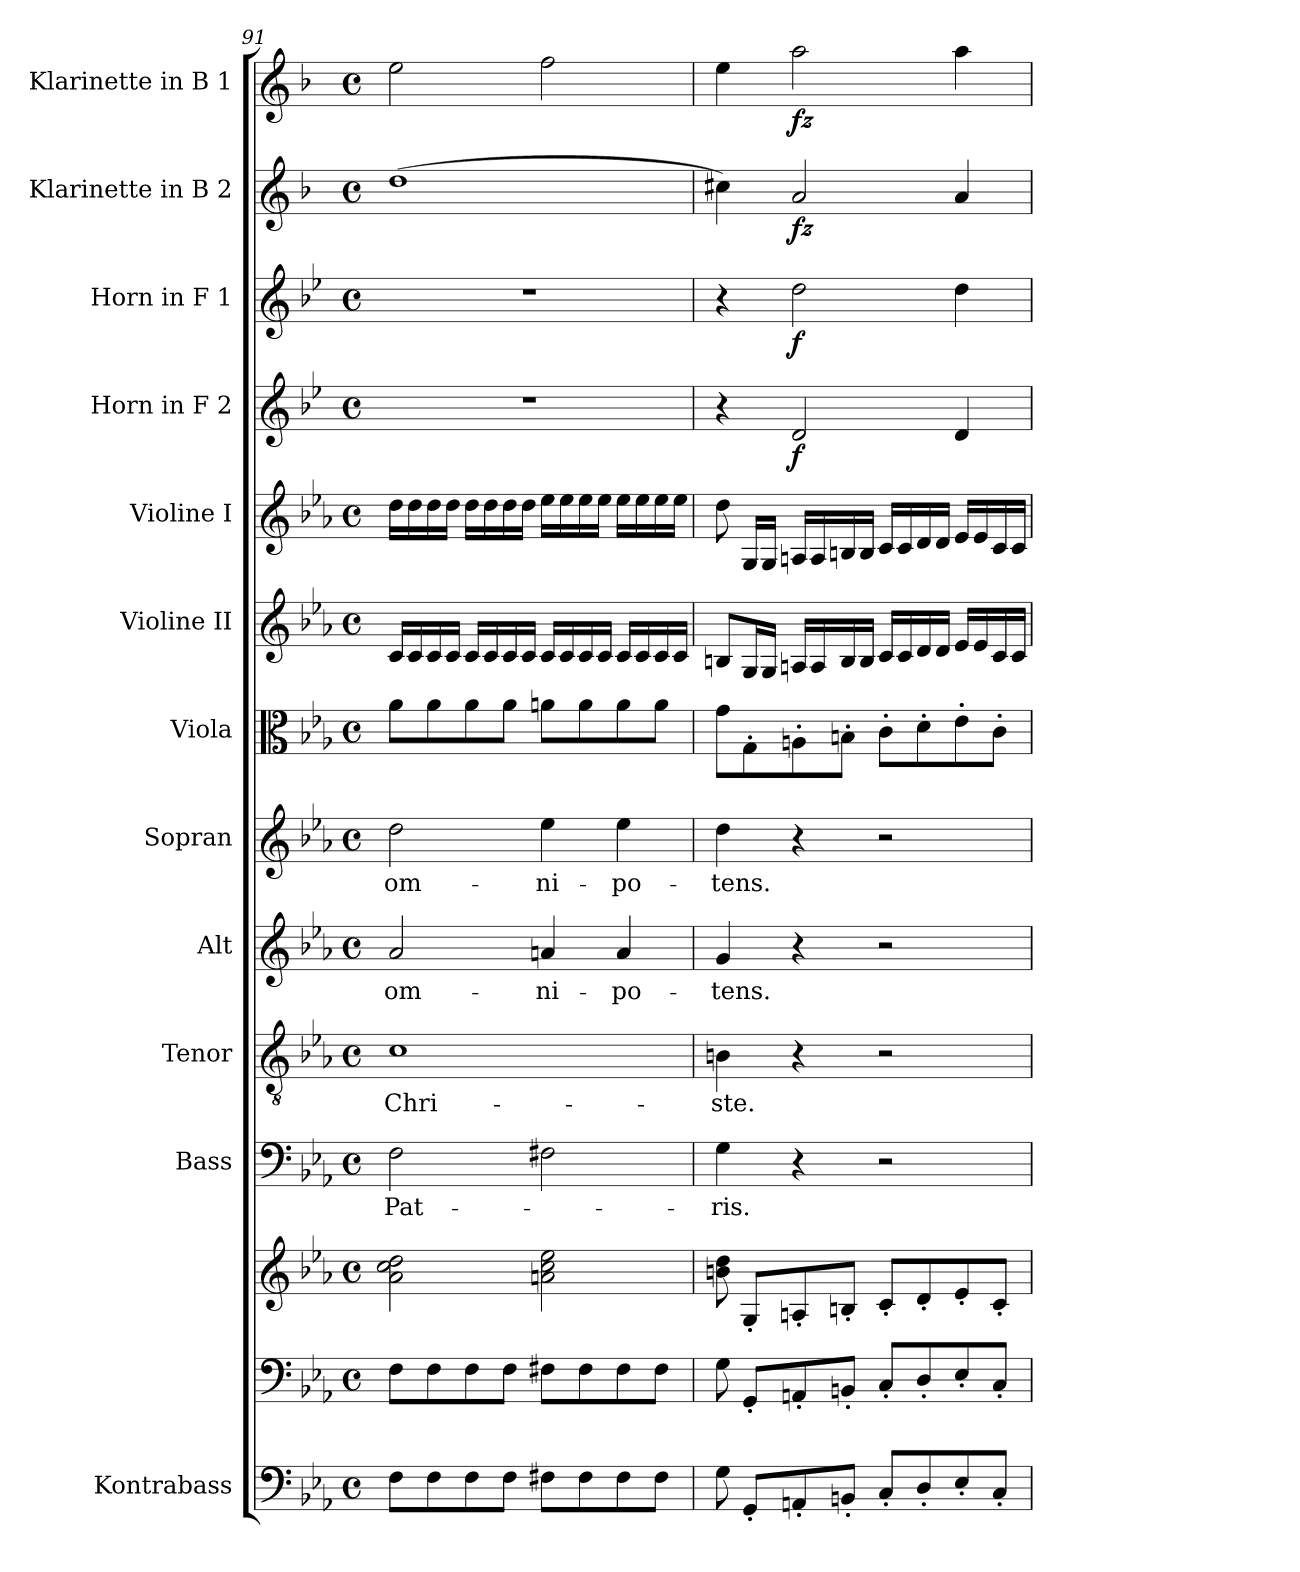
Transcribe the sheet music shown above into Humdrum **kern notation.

**kern	**kern	**kern	**kern	**text	**kern	**text	**kern	**text	**kern	**text	**kern	**kern	**kern	**kern	**dynam	**kern	**dynam	**kern	**dynam	**kern	**dynam
*part13	*part12	*part12	*part11	*part11	*part10	*part10	*part9	*part9	*part8	*part8	*part7	*part6	*part5	*part4	*part4	*part3	*part3	*part2	*part2	*part1	*part1
*staff14	*staff13	*staff12	*staff11	*staff11	*staff10	*staff10	*staff9	*staff9	*staff8	*staff8	*staff7	*staff6	*staff5	*staff4	*staff4	*staff3	*staff3	*staff2	*staff2	*staff1	*staff1
*I"Kontrabass	*	*	*I"Bass	*	*I"Tenor	*	*I"Alt	*	*I"Sopran	*	*I"Viola	*I"Violine II	*I"Violine I	*I"Horn in F 2	*	*I"Horn in F 1	*	*I"Klarinette in B 2	*	*I"Klarinette in B 1	*
*I'Kb.	*	*	*I'B	*	*I'T	*	*I'A	*	*I'S	*	*I'Vla.	*I'Vl. II	*I'Vl. I	*I'Hrn. 2	*	*I'Hrn. 1	*	*	*	*	*
*clefF4	*clefF4	*clefG2	*clefF4	*	*clefGv2	*	*clefG2	*	*clefG2	*	*clefC3	*clefG2	*clefG2	*clefG2	*	*clefG2	*	*clefG2	*	*clefG2	*
*ITrd7c12	*	*	*	*	*	*	*	*	*	*	*	*	*	*ITrd4c7	*	*ITrd4c7	*	*ITrd1c2	*	*ITrd1c2	*
*k[b-e-a-]	*k[b-e-a-]	*k[b-e-a-]	*k[b-e-a-]	*	*k[b-e-a-]	*	*k[b-e-a-]	*	*k[b-e-a-]	*	*k[b-e-a-]	*k[b-e-a-]	*k[b-e-a-]	*k[b-e-a-]	*	*k[b-e-a-]	*	*k[b-e-a-]	*	*k[b-e-a-]	*
*E-:	*E-:	*E-:	*E-:	*	*E-:	*	*E-:	*	*E-:	*	*E-:	*E-:	*E-:	*E-:	*	*E-:	*	*E-:	*	*E-:	*
*M4/4	*M4/4	*M4/4	*M4/4	*	*M4/4	*	*M4/4	*	*M4/4	*	*M4/4	*M4/4	*M4/4	*M4/4	*	*M4/4	*	*M4/4	*	*M4/4	*
*met(c)	*met(c)	*met(c)	*met(c)	*	*met(c)	*	*met(c)	*	*met(c)	*	*met(c)	*met(c)	*met(c)	*met(c)	*	*met(c)	*	*met(c)	*	*met(c)	*
=91	=91	=91	=91	=91	=91	=91	=91	=91	=91	=91	=91	=91	=91	=91	=91	=91	=91	=91	=91	=91	=91
!	!	!	!	!LO:LY:b	!	!LO:LY:b	!	!LO:LY:b	!	!LO:LY:b	!	!	!	!	!	!	!	!	!	!	!
8FF\L	8F\L	2a-\ 2cc\ 2dd\	2F\	Pat-	1c	Chri-	2a-/	om-	2dd\	om-	8a-\L	16c/LL	16dd\LL	1r	.	1r	.	(>1cc	.	2dd\	.
.	.	.	.	.	.	.	.	.	.	.	.	16c/	16dd\	.	.	.	.	.	.	.	.
8FF\	8F\	.	.	.	.	.	.	.	.	.	8a-\	16c/	16dd\	.	.	.	.	.	.	.	.
.	.	.	.	.	.	.	.	.	.	.	.	16c/JJ	16dd\JJ	.	.	.	.	.	.	.	.
8FF\	8F\	.	.	.	.	.	.	.	.	.	8a-\	16c/LL	16dd\LL	.	.	.	.	.	.	.	.
.	.	.	.	.	.	.	.	.	.	.	.	16c/	16dd\	.	.	.	.	.	.	.	.
8FF\J	8F\J	.	.	.	.	.	.	.	.	.	8a-\J	16c/	16dd\	.	.	.	.	.	.	.	.
.	.	.	.	.	.	.	.	.	.	.	.	16c/JJ	16dd\JJ	.	.	.	.	.	.	.	.
!	!	!	!	!	!	!	!	!LO:LY:b	!	!LO:LY:b	!	!	!	!	!	!	!	!	!	!	!
8FF#X\L	8F#X\L	2an\ 2cc\ 2ee-\	2F#X\	.	.	.	4an/	-ni-	4ee-\	-ni-	8an\L	16c/LL	16ee-\LL	.	.	.	.	.	.	2ee-\	.
.	.	.	.	.	.	.	.	.	.	.	.	16c/	16ee-\	.	.	.	.	.	.	.	.
8FF#\	8F#\	.	.	.	.	.	.	.	.	.	8a\	16c/	16ee-\	.	.	.	.	.	.	.	.
.	.	.	.	.	.	.	.	.	.	.	.	16c/JJ	16ee-\JJ	.	.	.	.	.	.	.	.
!	!	!	!	!	!	!	!	!LO:LY:b	!	!LO:LY:b	!	!	!	!	!	!	!	!	!	!	!
8FF#\	8F#\	.	.	.	.	.	4a/	-po-	4ee-\	-po-	8a\	16c/LL	16ee-\LL	.	.	.	.	.	.	.	.
.	.	.	.	.	.	.	.	.	.	.	.	16c/	16ee-\	.	.	.	.	.	.	.	.
8FF#\J	8F#\J	.	.	.	.	.	.	.	.	.	8a\J	16c/	16ee-\	.	.	.	.	.	.	.	.
.	.	.	.	.	.	.	.	.	.	.	.	16c/JJ	16ee-\JJ	.	.	.	.	.	.	.	.
!!LO:PB:g=z
=92	=92	=92	=92	=92	=92	=92	=92	=92	=92	=92	=92	=92	=92	=92	=92	=92	=92	=92	=92	=92	=92
!	!	!	!	!LO:LY:b	!	!LO:LY:b	!	!LO:LY:b	!	!LO:LY:b	!	!	!	!	!	!	!	!	!	!	!
8GG\	8G\	8bn\ 8dd\	4G\	-ris.	4Bn\	-ste.	4g/	-tens.	4dd\	-tens.	8g\L	8Bn/L	8dd\	4r	.	4r	.	4bn\)	.	4dd\	.
8GGG'</L	8GG'</L	8G'</L	.	.	.	.	.	.	.	.	8G'>\	16G/L	16G/LL	.	.	.	.	.	.	.	.
.	.	.	.	.	.	.	.	.	.	.	.	16G/JJ	16G/JJ	.	.	.	.	.	.	.	.
!	!	!	!	!	!	!	!	!	!	!	!	!	!	!	!LO:DY:b	!	!LO:DY:b	!	!LO:DY:b	!	!LO:DY:b
8AAAn'</	8AAn'</	8An'</	4r	.	4r	.	4r	.	4r	.	8An'>\	16An/LL	16An/LL	2G/	f	2g\	f	2g/	fz	2gg\	fz
.	.	.	.	.	.	.	.	.	.	.	.	16A/	16A/	.	.	.	.	.	.	.	.
8BBBn'</J	8BBn'</J	8Bn'</J	.	.	.	.	.	.	.	.	8Bn'>\J	16B/	16Bn/	.	.	.	.	.	.	.	.
.	.	.	.	.	.	.	.	.	.	.	.	16B/JJ	16B/JJ	.	.	.	.	.	.	.	.
8CC'</L	8C'</L	8c'</L	2r	.	2r	.	2r	.	2r	.	8c'>\L	16c/LL	16c/LL	.	.	.	.	.	.	.	.
.	.	.	.	.	.	.	.	.	.	.	.	16c/	16c/	.	.	.	.	.	.	.	.
8DD'</	8D'</	8d'</	.	.	.	.	.	.	.	.	8d'>\	16d/	16d/	.	.	.	.	.	.	.	.
.	.	.	.	.	.	.	.	.	.	.	.	16d/JJ	16d/JJ	.	.	.	.	.	.	.	.
8EE-'</	8E-'</	8e-'</	.	.	.	.	.	.	.	.	8e-'>\	16e-/LL	16e-/LL	4G/	.	4g\	.	4g/	.	4gg\	.
.	.	.	.	.	.	.	.	.	.	.	.	16e-/	16e-/	.	.	.	.	.	.	.	.
8CC'</J	8C'</J	8c'</J	.	.	.	.	.	.	.	.	8c'>\J	16c/	16c/	.	.	.	.	.	.	.	.
.	.	.	.	.	.	.	.	.	.	.	.	16c/JJ	16c/JJ	.	.	.	.	.	.	.	.
=	=	=	=	=	=	=	=	=	=	=	=	=	=	=	=	=	=	=	=	=	=
*-	*-	*-	*-	*-	*-	*-	*-	*-	*-	*-	*-	*-	*-	*-	*-	*-	*-	*-	*-	*-	*-
